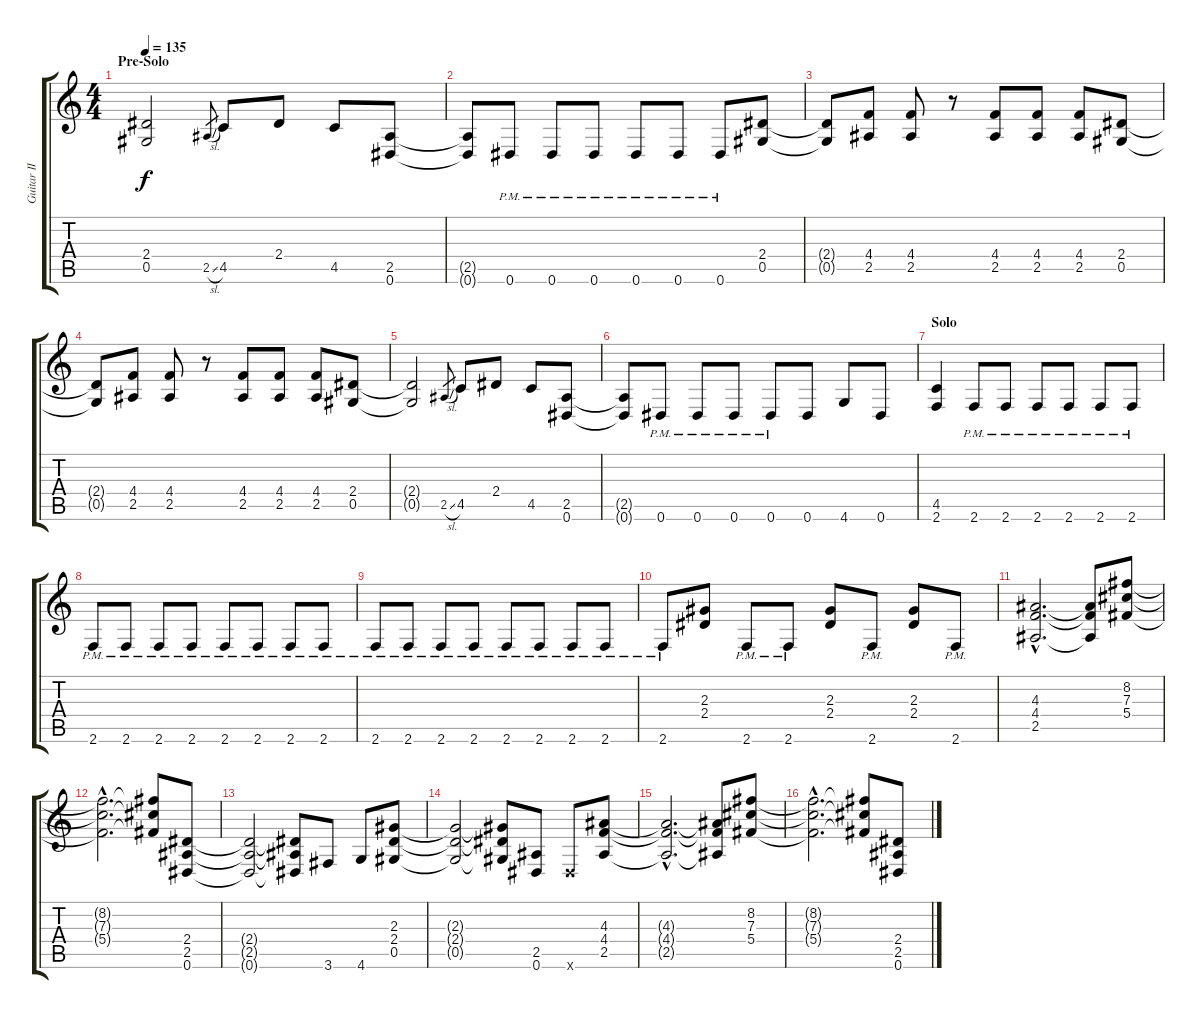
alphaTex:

\track ("Guitar II" "Guitar II") {instrument distortionguitar}
\staff {score tabs}
\tuning (Eb4 Bb3 Gb3 Db3 Ab2 Eb2) {hide}
\ts (4 4)
\section ("" "Pre-Solo")
\tempo 135
\clef g2
\ks c
(2.4 0.5).2{dy f} 2.5{sl}.8{gr} 4.5.8 2.4.8 4.5.8 (2.5 0.6).8 |
(2.5{t} 0.6{t}).8 0.6{pm}.8 0.6{pm}.8 0.6{pm}.8 0.6{pm}.8 0.6{pm}.8 0.6{pm}.8 (2.4 0.5).8 |
(2.4{t} 0.5{t}).8 (4.4 2.5).8 (4.4 2.5).8 r.8 (4.4 2.5).8 (4.4 2.5).8 (4.4 2.5).8 (2.4 0.5).8 |
(2.4{t} 0.5{t}).8 (4.4 2.5).8 (4.4 2.5).8 r.8 (4.4 2.5).8 (4.4 2.5).8 (4.4 2.5).8 (2.4 0.5).8 |
(2.4{t} 0.5{t}).2 2.5{sl}.8{gr} 4.5.8 2.4.8 4.5.8 (2.5 0.6).8 |
(2.5{t} 0.6{t}).8 0.6{pm}.8 0.6{pm}.8 0.6{pm}.8 0.6{pm}.8 0.6.8 4.6.8 0.6.8 |
\section ("" "Solo")
(4.5 2.6).4 2.6{pm}.8 2.6{pm}.8 2.6{pm}.8 2.6{pm}.8 2.6{pm}.8 2.6{pm}.8 |
2.6{pm}.8 2.6{pm}.8 2.6{pm}.8 2.6{pm}.8 2.6{pm}.8 2.6{pm}.8 2.6{pm}.8 2.6{pm}.8 |
2.6{pm}.8 2.6{pm}.8 2.6{pm}.8 2.6{pm}.8 2.6{pm}.8 2.6{pm}.8 2.6{pm}.8 2.6{pm}.8 |
2.6{pm}.8 (2.3 2.4).8 2.6{pm}.8 2.6{pm}.8 (2.3 2.4).8 2.6{pm}.8 (2.3 2.4).8 2.6{pm}.8 |
(4.3{hac} 4.4{hac} 2.5{hac}).2{d} (4.3{t} 4.4{t} 2.5{t}).8 (8.2 7.3 5.4).8 |
(8.2{hac t} 7.3{hac t} 5.4{hac t}).2{d} (8.2{t} 7.3{t} 5.4{t}).8 (2.4 2.5 0.6).8 |
(2.4{t} 2.5{t} 0.6{t}).2 (2.4{t} 2.5{t} 0.6{t}).8 3.6.8 4.6.8 (2.3 2.4 0.5).8 |
(2.3{t} 2.4{t} 0.5{t}).2 (2.3{t} 2.4{t} 0.5{t}).8 (2.5 0.6).8 0.6{x}.8 (4.3 4.4 2.5).8 |
(4.3{hac t} 4.4{hac t} 2.5{hac t}).2{d} (4.3{t} 4.4{t} 2.5{t}).8 (8.2 7.3 5.4).8 |
(8.2{hac t} 7.3{hac t} 5.4{hac t}).2{d} (8.2{t} 7.3{t} 5.4{t}).8 (2.4 2.5 0.6).8
